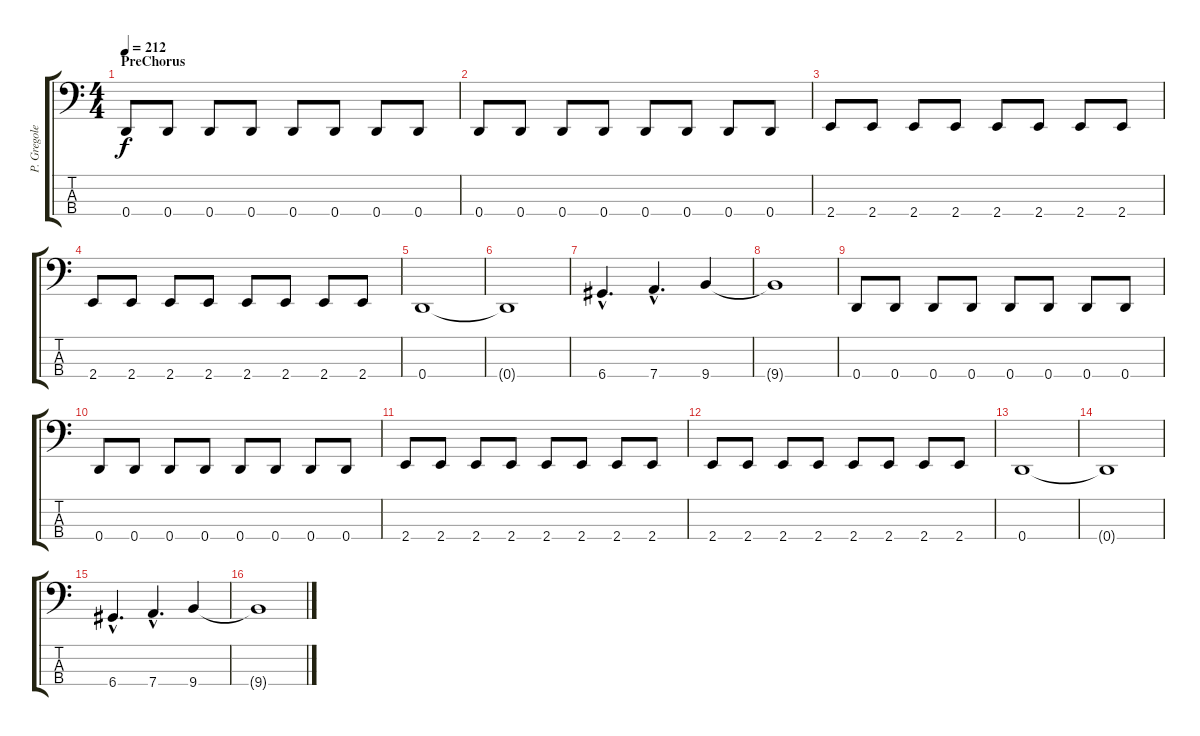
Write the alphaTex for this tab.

\track ("P. Gregoletto" "P. Gregole") {instrument electricbassfinger}
\staff {score tabs}
\tuning (G2 D2 A1 D1) {hide}
\ts (4 4)
\section ("" "PreChorus")
\tempo 212
\clef f4
\ks c
0.4.8{dy f} 0.4.8 0.4.8 0.4.8 0.4.8 0.4.8 0.4.8 0.4.8 |
0.4.8 0.4.8 0.4.8 0.4.8 0.4.8 0.4.8 0.4.8 0.4.8 |
2.4.8 2.4.8 2.4.8 2.4.8 2.4.8 2.4.8 2.4.8 2.4.8 |
2.4.8 2.4.8 2.4.8 2.4.8 2.4.8 2.4.8 2.4.8 2.4.8 |
0.4.1 |
0.4{t}.1 |
6.4{hac}.4{d} 7.4{hac}.4{d} 9.4.4 |
9.4{t}.1 |
0.4.8 0.4.8 0.4.8 0.4.8 0.4.8 0.4.8 0.4.8 0.4.8 |
0.4.8 0.4.8 0.4.8 0.4.8 0.4.8 0.4.8 0.4.8 0.4.8 |
2.4.8 2.4.8 2.4.8 2.4.8 2.4.8 2.4.8 2.4.8 2.4.8 |
2.4.8 2.4.8 2.4.8 2.4.8 2.4.8 2.4.8 2.4.8 2.4.8 |
0.4.1 |
0.4{t}.1 |
6.4{hac}.4{d} 7.4{hac}.4{d} 9.4.4 |
9.4{t}.1
